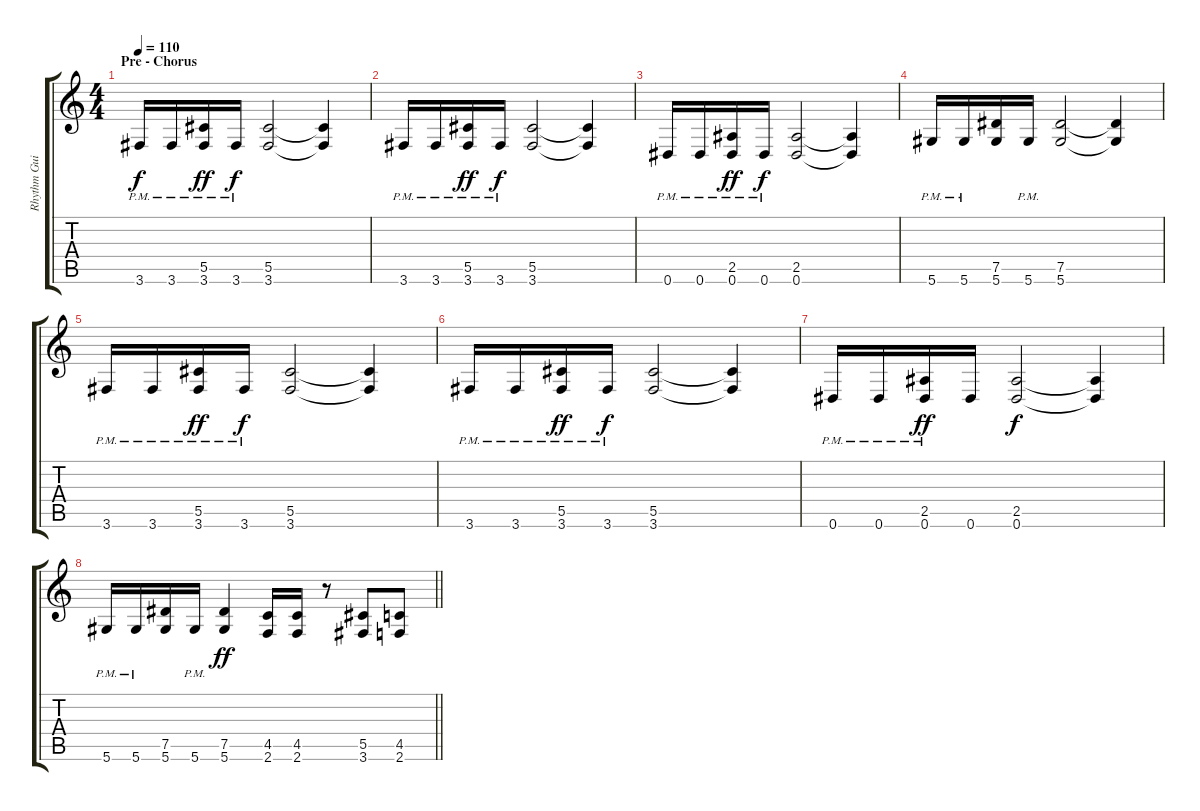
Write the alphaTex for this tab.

\track ("Rhythm Guitar - Ari" "Rhythm Gui") {instrument distortionguitar}
\staff {score tabs}
\tuning (Eb4 Bb3 Gb3 Db3 Ab2 Eb2) {hide}
\ts (4 4)
\section ("" "Pre - Chorus")
\tempo 110
\clef g2
\ks c
3.6{pm}.16{dy f} 3.6{pm}.16 (5.5 3.6{pm}).16{dy ff} 3.6{pm}.16{dy f} (5.5 3.6).2 (5.5{t} 3.6{t}).4 |
3.6{pm}.16 3.6{pm}.16 (5.5 3.6{pm}).16{dy ff} 3.6{pm}.16{dy f} (5.5 3.6).2 (5.5{t} 3.6{t}).4 |
0.6{pm}.16 0.6{pm}.16 (2.5 0.6{pm}).16{dy ff} 0.6{pm}.16{dy f} (2.5 0.6).2 (2.5{t} 0.6{t}).4 |
5.6{pm}.16 5.6{pm}.16 (7.5 5.6).16 5.6{pm}.16 (7.5 5.6).2 (7.5{t} 5.6{t}).4 |
3.6{pm}.16 3.6{pm}.16 (5.5 3.6{pm}).16{dy ff} 3.6{pm}.16{dy f} (5.5 3.6).2 (5.5{t} 3.6{t}).4 |
3.6{pm}.16 3.6{pm}.16 (5.5 3.6{pm}).16{dy ff} 3.6{pm}.16{dy f} (5.5 3.6).2 (5.5{t} 3.6{t}).4 |
0.6{pm}.16 0.6{pm}.16 (2.5 0.6{pm}).16{dy ff} 0.6.16 (2.5 0.6).2{dy f} (2.5{t} 0.6{t}).4 |
\barLineRight lightlight
5.6{pm}.16 5.6{pm}.16 (7.5 5.6).16 5.6{pm}.16 (7.5 5.6).4{dy ff} (4.5 2.6).16 (4.5 2.6).16 r.8 (5.5 3.6).8 (4.5 2.6).8
